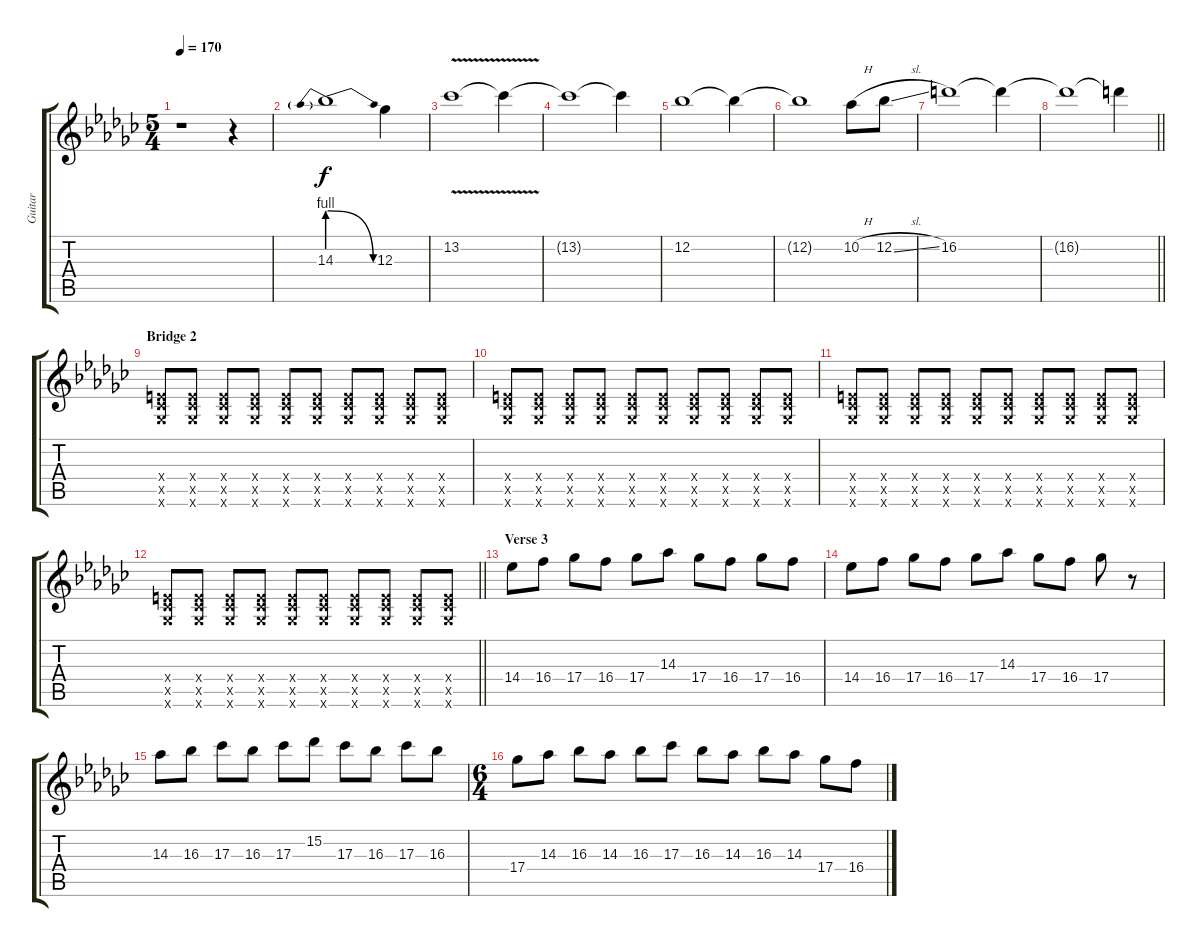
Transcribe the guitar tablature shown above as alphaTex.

\track ("Guitar" "Guitar") {instrument electricguitarclean}
\staff {score tabs}
\tuning (Eb4 Bb3 Gb3 Db3 Ab2 Eb2) {hide}
\ts (5 4)
\tempo 170
\clef g2
\ks gb
r.1{dy f} r.4 |
14.3{be (prebendrelease 0 4 60 0)}.1 12.3.4 |
13.2{v}.1 13.2{t}.4 |
13.2{t}.1 13.2{t}.4 |
12.2.1 12.2{t}.4 |
12.2{t}.1 10.2{h}.8 12.2{sl}.8 |
16.2.1 16.2{t}.4 |
\barLineRight lightlight
16.2{t}.1 16.2{t}.4 |
\section ("" "Bridge 2")
(3.4{x} 3.5{x} 3.6{x}).8{volume 13 instrument distortionguitar} (3.4{x} 3.5{x} 3.6{x}).8 (3.4{x} 3.5{x} 3.6{x}).8 (3.4{x} 3.5{x} 3.6{x}).8 (3.4{x} 3.5{x} 3.6{x}).8 (3.4{x} 3.5{x} 3.6{x}).8 (3.4{x} 3.5{x} 3.6{x}).8 (3.4{x} 3.5{x} 3.6{x}).8 (3.4{x} 3.5{x} 3.6{x}).8 (3.4{x} 3.5{x} 3.6{x}).8 |
(3.4{x} 3.5{x} 3.6{x}).8 (3.4{x} 3.5{x} 3.6{x}).8 (3.4{x} 3.5{x} 3.6{x}).8 (3.4{x} 3.5{x} 3.6{x}).8 (3.4{x} 3.5{x} 3.6{x}).8 (3.4{x} 3.5{x} 3.6{x}).8 (3.4{x} 3.5{x} 3.6{x}).8 (3.4{x} 3.5{x} 3.6{x}).8 (3.4{x} 3.5{x} 3.6{x}).8 (3.4{x} 3.5{x} 3.6{x}).8 |
(3.4{x} 3.5{x} 3.6{x}).8 (3.4{x} 3.5{x} 3.6{x}).8 (3.4{x} 3.5{x} 3.6{x}).8 (3.4{x} 3.5{x} 3.6{x}).8 (3.4{x} 3.5{x} 3.6{x}).8 (3.4{x} 3.5{x} 3.6{x}).8 (3.4{x} 3.5{x} 3.6{x}).8 (3.4{x} 3.5{x} 3.6{x}).8 (3.4{x} 3.5{x} 3.6{x}).8 (3.4{x} 3.5{x} 3.6{x}).8 |
\barLineRight lightlight
(3.4{x} 3.5{x} 3.6{x}).8 (3.4{x} 3.5{x} 3.6{x}).8 (3.4{x} 3.5{x} 3.6{x}).8 (3.4{x} 3.5{x} 3.6{x}).8 (3.4{x} 3.5{x} 3.6{x}).8 (3.4{x} 3.5{x} 3.6{x}).8 (3.4{x} 3.5{x} 3.6{x}).8 (3.4{x} 3.5{x} 3.6{x}).8 (3.4{x} 3.5{x} 3.6{x}).8 (3.4{x} 3.5{x} 3.6{x}).8 |
\section ("" "Verse 3")
14.4.8 16.4.8 17.4.8 16.4.8 17.4.8 14.3.8 17.4.8 16.4.8 17.4.8 16.4.8 |
14.4.8 16.4.8 17.4.8 16.4.8 17.4.8 14.3.8 17.4.8 16.4.8 17.4.8 r.8 |
14.3.8 16.3.8 17.3.8 16.3.8 17.3.8 15.2.8 17.3.8 16.3.8 17.3.8 16.3.8 |
\ts (6 4)
17.4.8 14.3.8 16.3.8 14.3.8 16.3.8 17.3.8 16.3.8 14.3.8 16.3.8 14.3.8 17.4.8 16.4.8
